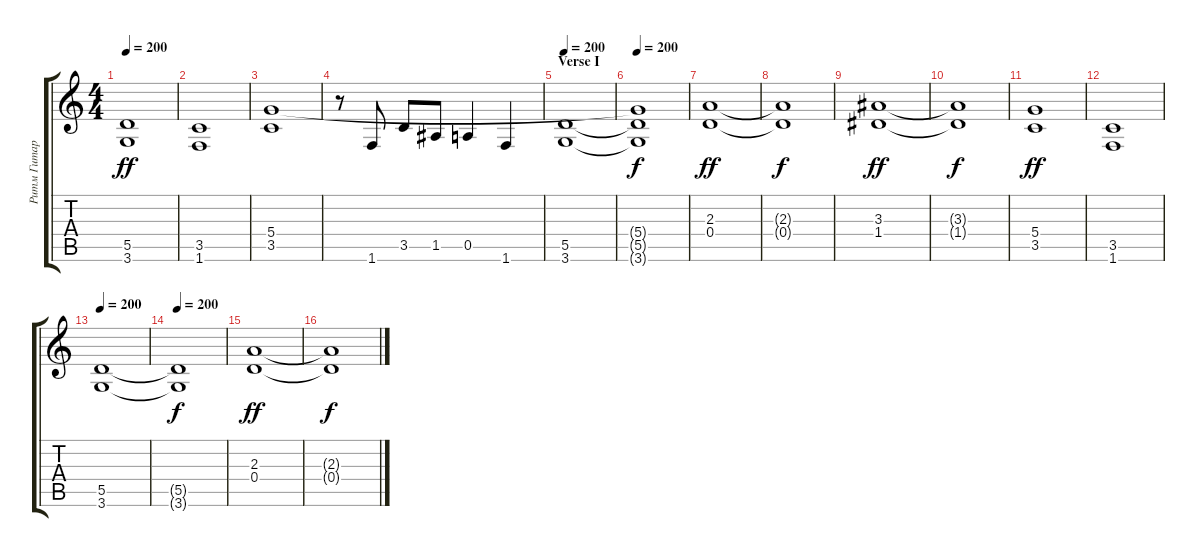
\track ("Ритм Гитара" "Ритм Гитар") {instrument distortionguitar}
\staff {score tabs}
\tuning (E4 B3 G3 D3 A2 E2) {hide}
\ts (4 4)
\tempo 200
\clef g2
\ks c
(5.5 3.6).1{dy ff} |
(3.5 1.6).1 |
(5.4 3.5).1 |
r.8 1.6.8 3.5.8 1.5.8 0.5.4 1.6.4 |
\section ("" "Verse I")
\tempo 200
(5.5 3.6).1 |
\tempo 200
(5.4{t} 5.5{t} 3.6{t}).1{dy f} |
(2.3 0.4).1{dy ff} |
(2.3{t} 0.4{t}).1{dy f} |
(3.3 1.4).1{dy ff} |
(3.3{t} 1.4{t}).1{dy f} |
(5.4 3.5).1{dy ff} |
(3.5 1.6).1 |
\tempo 200
(5.5 3.6).1 |
\tempo 200
(5.5{t} 3.6{t}).1{dy f} |
(2.3 0.4).1{dy ff} |
(2.3{t} 0.4{t}).1{dy f}
